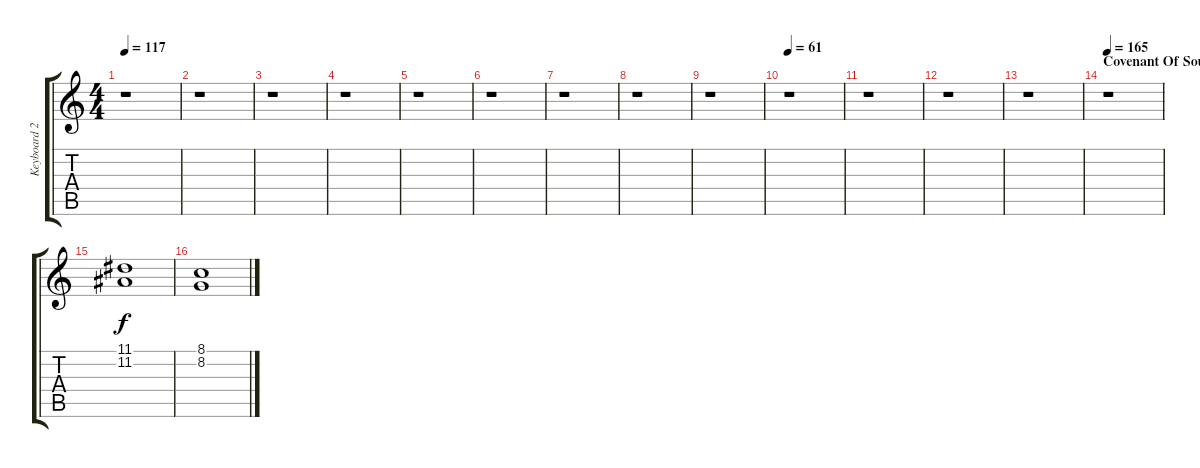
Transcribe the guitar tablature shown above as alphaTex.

\track ("Keyboard 2" "Keyboard 2") {instrument synthstrings1}
\staff {score tabs}
\tuning (E4 B3 G3 D3 A2 E2) {hide}
\ts (4 4)
\tempo 117
\clef g2
\ks c
r.1{dy f} |
r.1 |
r.1 |
r.1 |
r.1 |
r.1 |
r.1 |
r.1 |
r.1 |
\section ("" "")
\tempo 61
r.1 |
r.1 |
r.1 |
r.1 |
\section ("" "Covenant Of Souls VI")
\tempo 165
r.1 |
(11.1 11.2).1 |
(8.1 8.2).1
